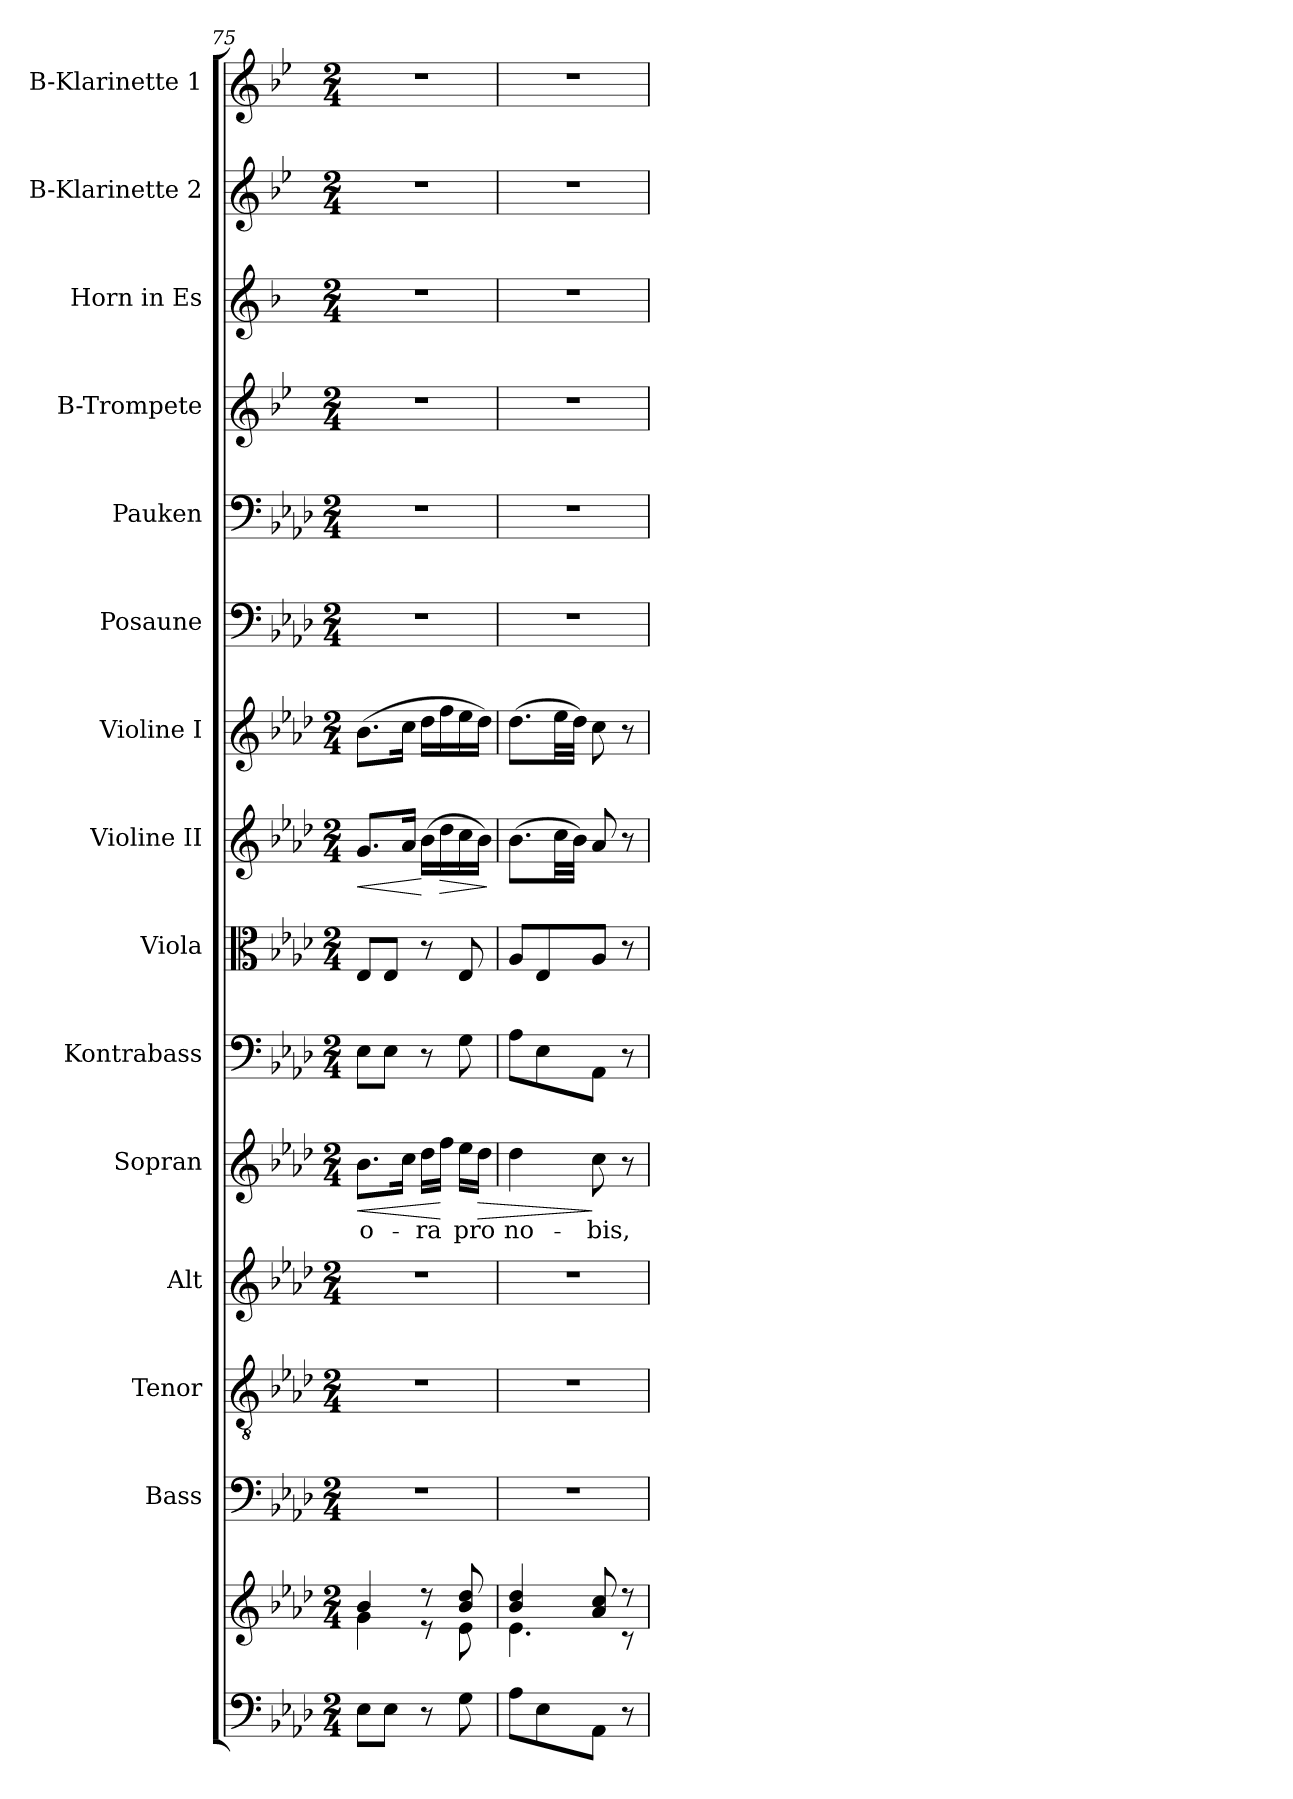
**kern	**kern	**kern	**kern	**kern	**kern	**text	**dynam	**kern	**kern	**kern	**dynam	**kern	**kern	**kern	**kern	**kern	**kern	**kern
*part15	*part15	*part14	*part13	*part12	*part11	*part11	*part11	*part10	*part9	*part8	*part8	*part7	*part6	*part5	*part4	*part3	*part2	*part1
*staff16	*staff15	*staff14	*staff13	*staff12	*staff11	*staff11	*staff11	*staff10	*staff9	*staff8	*staff8	*staff7	*staff6	*staff5	*staff4	*staff3	*staff2	*staff1
*	*	*I"Bass	*I"Tenor	*I"Alt	*I"Sopran	*	*	*I"Kontrabass	*I"Viola	*I"Violine II	*	*I"Violine I	*I"Posaune	*I"Pauken	*I"B-Trompete	*I"Horn in Es	*I"B-Klarinette 2	*I"B-Klarinette 1
*	*	*I'B.	*I'T.	*I'A.	*I'S.	*	*	*I'Kb.	*I'Vla.	*I'Vl. II	*	*I'Vl. I	*I'Pos.	*I'Pk.	*I'B Trp.	*	*I'B Kl. 2	*I'B Kl. 1
*clefF4	*clefG2	*clefF4	*clefGv2	*clefG2	*clefG2	*	*	*clefF4	*clefC3	*clefG2	*	*clefG2	*clefF4	*clefF4	*clefG2	*clefG2	*clefG2	*clefG2
*	*	*	*	*	*	*	*	*ITrd7c12	*	*	*	*	*	*	*ITrd1c2	*ITrd5c9	*ITrd1c2	*ITrd1c2
*k[b-e-a-d-]	*k[b-e-a-d-]	*k[b-e-a-d-]	*k[b-e-a-d-]	*k[b-e-a-d-]	*k[b-e-a-d-]	*	*	*k[b-e-a-d-]	*k[b-e-a-d-]	*k[b-e-a-d-]	*	*k[b-e-a-d-]	*k[b-e-a-d-]	*k[b-e-a-d-]	*k[b-e-a-d-]	*k[b-e-a-d-]	*k[b-e-a-d-]	*k[b-e-a-d-]
*A-:	*A-:	*A-:	*A-:	*A-:	*A-:	*	*	*A-:	*A-:	*A-:	*	*A-:	*A-:	*A-:	*A-:	*A-:	*A-:	*A-:
*M2/4	*M2/4	*M2/4	*M2/4	*M2/4	*M2/4	*	*	*M2/4	*M2/4	*M2/4	*	*M2/4	*M2/4	*M2/4	*M2/4	*M2/4	*M2/4	*M2/4
=75	=75	=75	=75	=75	=75	=75	=75	=75	=75	=75	=75	=75	=75	=75	=75	=75	=75	=75
*	*^	*	*	*	*	*	*	*	*	*	*	*	*	*	*	*	*	*
!	!	!	!	!	!	!	!LO:LY:b	!LO:HP:b	!	!	!	!LO:HP:b	!	!	!	!	!	!	!
8E-\L	4b-/	4g\	2r	2r	2r	8.b-\L	o-	<	8EE-\L	8E-/L	8.g/L	<	(>8.b-\L	2r	2r	2r	2r	2r	2r
8E-\J	.	.	.	.	.	.	.	.	8EE-\J	8E-/J	.	.	.	.	.	.	.	.	.
.	.	.	.	.	.	16cc\Jk	.	.	.	.	16a-/Jk	.	16cc\Jk	.	.	.	.	.	.
!	!	!	!	!	!	!	!LO:LY:b	!	!	!	!	!	!	!	!	!	!	!	!
8r	8r	8r	.	.	.	16dd-\LL	-ra	.	8r	8r	(>16b-\LL	[	16dd-\LL	.	.	.	.	.	.
!	!	!	!	!	!	!	!	!	!	!	!	!LO:HP:b	!	!	!	!	!	!	!
.	.	.	.	.	.	16ff\JJ	.	[	.	.	16dd-\	>	16ff\	.	.	.	.	.	.
!	!	!	!	!	!	!	!LO:LY:b	!	!	!	!	!	!	!	!	!	!	!	!
8G\	8b-/ 8dd-/	8e-\	.	.	.	16ee-\LL	pro	.	8GG\	8E-/	16cc\	.	16ee-\	.	.	.	.	.	.
!	!	!	!	!	!	!	!	!LO:HP:b	!	!	!	!	!	!	!	!	!	!	!
.	.	.	.	.	.	16dd-\JJ	.	>	.	.	16b-\JJ)	.	16dd-\JJ)	.	.	.	.	.	.
*	*v	*v	*	*	*	*	*	*	*	*	*	*	*	*	*	*	*	*	*
.	.	.	.	.	.	.	.	.	.	.	]	.	.	.	.	.	.	.
=76	=76	=76	=76	=76	=76	=76	=76	=76	=76	=76	=76	=76	=76	=76	=76	=76	=76	=76
*	*^	*	*	*	*	*	*	*	*	*	*	*	*	*	*	*	*	*
!	!	!	!	!	!	!	!LO:LY:b	!	!	!	!	!	!	!	!	!	!	!	!
8A-\L	4b-/ 4dd-/	4.e-\	2r	2r	2r	4dd-\	no-	.	8AA-\L	8A-/L	(>8.b-\L	.	(>8.dd-\L	2r	2r	2r	2r	2r	2r
8E-\	.	.	.	.	.	.	.	.	8EE-\	8E-/	.	.	.	.	.	.	.	.	.
.	.	.	.	.	.	.	.	.	.	.	32cc\LL	.	32ee-\LL	.	.	.	.	.	.
.	.	.	.	.	.	.	.	.	.	.	32b-\JJJ)	.	32dd-\JJJ)	.	.	.	.	.	.
!	!	!	!	!	!	!	!LO:LY:b	!	!	!	!	!	!	!	!	!	!	!	!
8AA-\J	8a-/ 8cc/	.	.	.	.	8cc\	-bis,	]	8AAA-\J	8A-/J	8a-/	.	8cc\	.	.	.	.	.	.
8r	8r	8r	.	.	.	8r	.	.	8r	8r	8r	.	8r	.	.	.	.	.	.
*	*v	*v	*	*	*	*	*	*	*	*	*	*	*	*	*	*	*	*	*
=	=	=	=	=	=	=	=	=	=	=	=	=	=	=	=	=	=	=
*-	*-	*-	*-	*-	*-	*-	*-	*-	*-	*-	*-	*-	*-	*-	*-	*-	*-	*-
